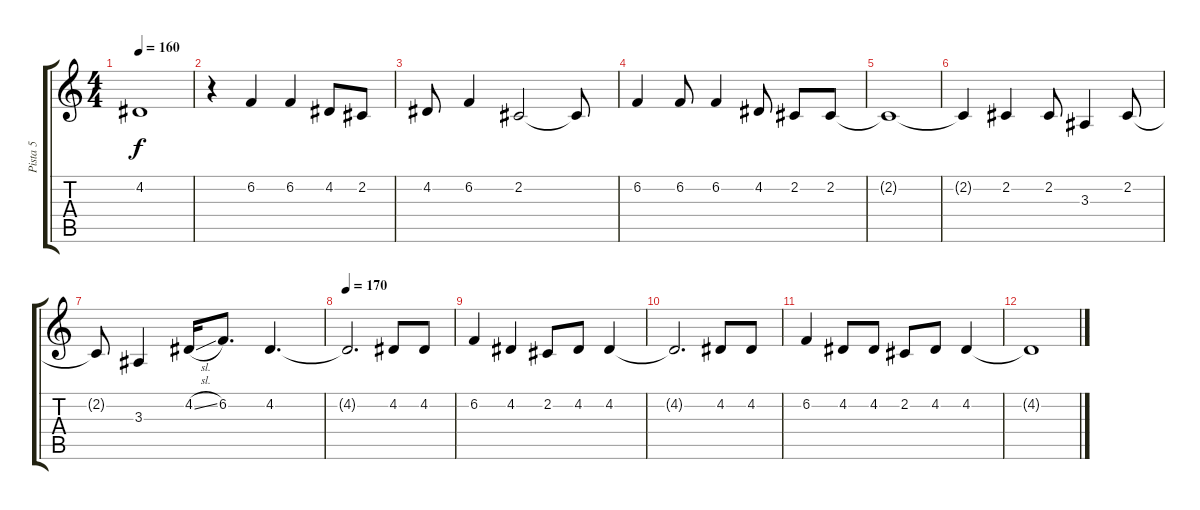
\track ("Pista 5" "Pista 5") {instrument electricgrandpiano}
\staff {score tabs}
\tuning (E4 B3 G3 D3 A2 E2) {hide}
\ts (4 4)
\tempo 160
\clef g2
\ks c
4.2{t}.1{dy f} |
r.4 6.2.4 6.2.4 4.2.8 2.2.8 |
4.2.8 6.2.4 2.2.2 2.2{t}.8 |
6.2.4 6.2.8 6.2.4 4.2.8 2.2.8 2.2.8 |
2.2{t}.1 |
2.2{t}.4 2.2.4 2.2.8 3.3.4 2.2.8 |
2.2{t}.8 3.3.4 4.2{sl}.16 6.2.8{d} 4.2.4{d} |
\tempo 170
4.2{t}.2{d} 4.2.8 4.2.8 |
6.2.4 4.2.4 2.2.8 4.2.8 4.2.4 |
4.2{t}.2{d} 4.2.8 4.2.8 |
6.2.4 4.2.8 4.2.8 2.2.8 4.2.8 4.2.4 |
4.2{t}.1
